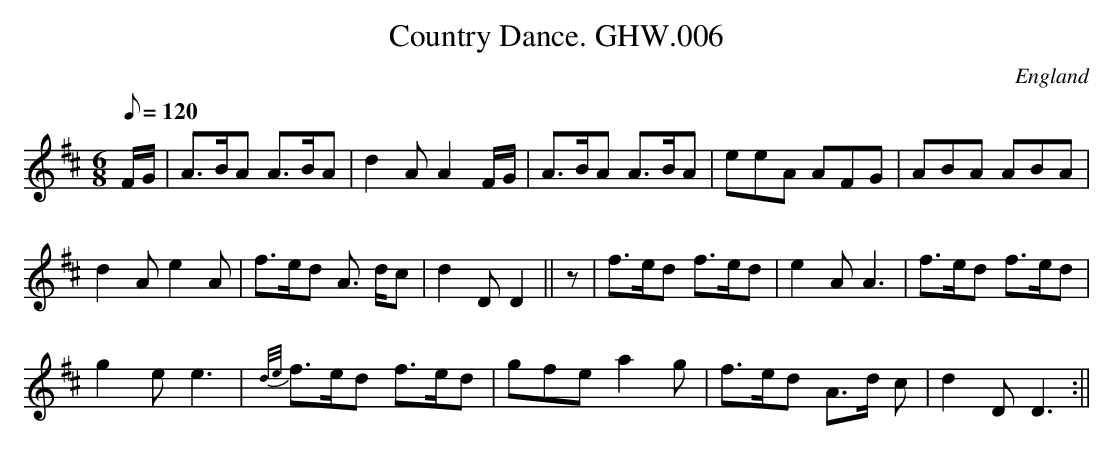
X:1
T:Country Dance. GHW.006
M:6/8
L:1/8
Q:120
O:England
K:D
F/G/|A>BA A>BA|d2 A A2 F/G/|A>BA A>BA|eeA AFG|ABA ABA|!d2A e2A|f>ed A
>dc|d2D D2||
z|f>ed f>ed|e2A A3|f>ed f>ed|!g2 e e3|{d/e/}f>ed f>ed| gfe a2 g|f>ed A>d
c
|d2D D3:||
